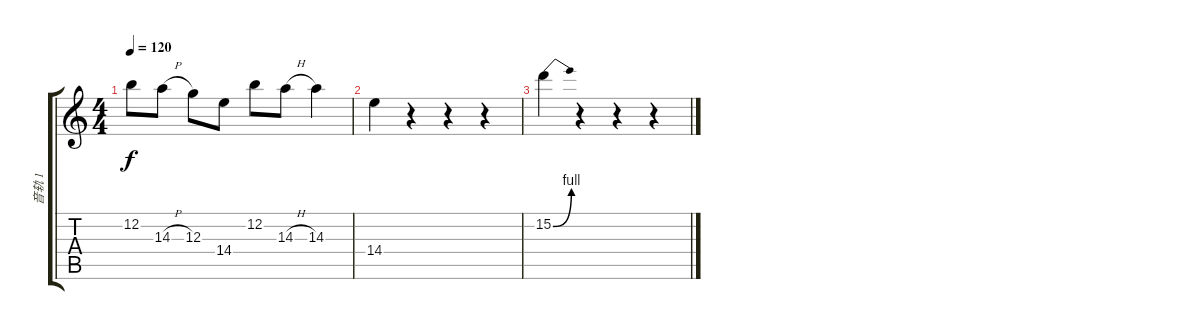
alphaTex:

\track ("音轨 1" "音轨 1") {instrument overdrivenguitar}
\staff {score tabs}
\tuning (E4 B3 G3 D3 A2 E2) {hide}
\ts (4 4)
\tempo 120
\clef g2
\ks c
12.2.8{dy f} 14.3{h}.8 12.3.8 14.4.8 12.2.8 14.3{h}.8 14.3.4 |
14.4.4 r.4 r.4 r.4 |
15.2{be (bend 0 0 60 4)}.4 r.4 r.4 r.4
